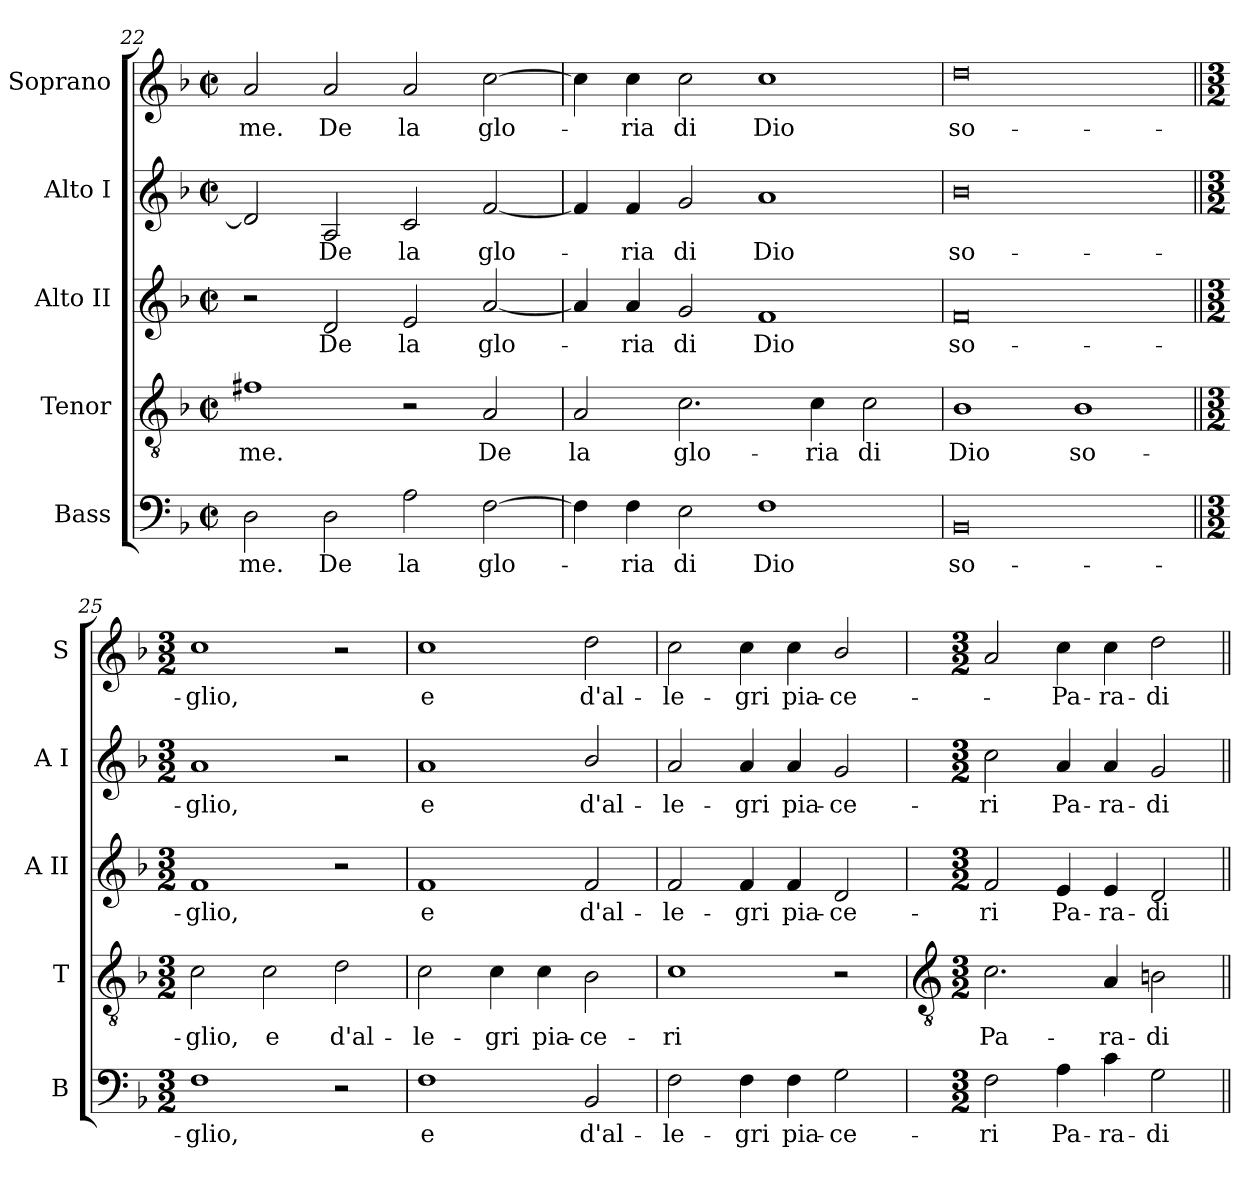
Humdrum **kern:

**kern	**text	**kern	**text	**kern	**text	**kern	**text	**kern	**text
*part5	*part5	*part4	*part4	*part3	*part3	*part2	*part2	*part1	*part1
*staff5	*staff5	*staff4	*staff4	*staff3	*staff3	*staff2	*staff2	*staff1	*staff1
*I"Bass	*	*I"Tenor	*	*I"Alto II	*	*I"Alto I	*	*I"Soprano	*
*I'B	*	*I'T	*	*I'A II	*	*I'A I	*	*I'S	*
*clefF4	*	*clefGv2	*	*clefG2	*	*clefG2	*	*clefG2	*
*k[b-]	*	*k[b-]	*	*k[b-]	*	*k[b-]	*	*k[b-]	*
*F:	*	*F:	*	*F:	*	*F:	*	*F:	*
*M4/2	*	*M4/2	*	*M4/2	*	*M4/2	*	*M4/2	*
*met(c|)	*	*met(c|)	*	*met(c|)	*	*met(c|)	*	*met(c|)	*
=22	=22	=22	=22	=22	=22	=22	=22	=22	=22
!	!LO:LY:b	!	!LO:LY:b	!	!	!	!	!	!LO:LY:b
2D	-me.	1f#X	-me.	2r	.	2d]	.	2a	-me.
!	!LO:LY:b	!	!	!	!LO:LY:b	!	!LO:LY:b	!	!LO:LY:b
2D	De	.	.	2d	De	2A	De	2a	De
!	!LO:LY:b	!	!	!	!LO:LY:b	!	!LO:LY:b	!	!LO:LY:b
2A	la	2r	.	2e	la	2c	la	2a	la
!	!LO:LY:b	!	!LO:LY:b	!	!LO:LY:b	!	!LO:LY:b	!	!LO:LY:b
[2F	glo-	2A	De	[2a	glo-	[2f	glo-	[2cc	glo-
=23	=23	=23	=23	=23	=23	=23	=23	=23	=23
!	!	!	!LO:LY:b	!	!	!	!	!	!
4F]	.	2A	la	4a]	.	4f]	.	4cc]	.
!	!LO:LY:b	!	!	!	!LO:LY:b	!	!LO:LY:b	!	!LO:LY:b
4F	ria	.	.	4a	ria	4f	ria	4cc	ria
!	!LO:LY:b	!	!LO:LY:b	!	!LO:LY:b	!	!LO:LY:b	!	!LO:LY:b
2E	di	2.c	glo-	2g	di	2g	di	2cc	di
!	!LO:LY:b	!	!	!	!LO:LY:b	!	!LO:LY:b	!	!LO:LY:b
1F	Dio	.	.	1f	Dio	1a	Dio	1cc	Dio
!	!	!	!LO:LY:b	!	!	!	!	!	!
.	.	4c	-ria	.	.	.	.	.	.
!	!	!	!LO:LY:b	!	!	!	!	!	!
.	.	2c	di	.	.	.	.	.	.
=24	=24	=24	=24	=24	=24	=24	=24	=24	=24
!	!LO:LY:b	!	!LO:LY:b	!	!LO:LY:b	!	!LO:LY:b	!	!LO:LY:b
0BB-	so-	1B-	Dio	0f	so-	0b-	so-	0dd	so-
!	!	!	!LO:LY:b	!	!	!	!	!	!
.	.	1B-	so-	.	.	.	.	.	.
=25||	=25||	=25||	=25||	=25||	=25||	=25||	=25||	=25||	=25||
*M3/2	*	*M3/2	*	*M3/2	*	*M3/2	*	*M3/2	*
!	!LO:LY:b	!	!LO:LY:b	!	!LO:LY:b	!	!LO:LY:b	!	!LO:LY:b
1F	-glio,	2c	-glio,	1f	-glio,	1a	-glio,	1cc	-glio,
!	!	!	!LO:LY:b	!	!	!	!	!	!
.	.	2c	e	.	.	.	.	.	.
!	!	!	!LO:LY:b	!	!	!	!	!	!
2r	.	2d	d'al-	2r	.	2r	.	2r	.
=26	=26	=26	=26	=26	=26	=26	=26	=26	=26
!	!LO:LY:b	!	!LO:LY:b	!	!LO:LY:b	!	!LO:LY:b	!	!LO:LY:b
1F	e	2c	-le-	1f	e	1a	e	1cc	e
!	!	!	!LO:LY:b	!	!	!	!	!	!
.	.	4c	-gri	.	.	.	.	.	.
!	!	!	!LO:LY:b	!	!	!	!	!	!
.	.	4c	pia-	.	.	.	.	.	.
!	!LO:LY:b	!	!LO:LY:b	!	!LO:LY:b	!	!LO:LY:b	!	!LO:LY:b
2BB-	d'al-	2B-	-ce-	2f	d'al-	2b-/	d'al-	2dd	d'al-
=27	=27	=27	=27	=27	=27	=27	=27	=27	=27
!	!LO:LY:b	!	!LO:LY:b	!	!LO:LY:b	!	!LO:LY:b	!	!LO:LY:b
2F	-le-	1c	-ri	2f	-le-	2a	-le-	2cc	-le-
!	!LO:LY:b	!	!	!	!LO:LY:b	!	!LO:LY:b	!	!LO:LY:b
4F	-gri	.	.	4f	-gri	4a	-gri	4cc	-gri
!	!LO:LY:b	!	!	!	!LO:LY:b	!	!LO:LY:b	!	!LO:LY:b
4F	pia-	.	.	4f	pia-	4a	pia-	4cc	pia-
!	!LO:LY:b	!	!	!	!LO:LY:b	!	!LO:LY:b	!	!LO:LY:b
2G	-ce-	2r	.	2d	-ce-	2g	-ce-	2b-/	-ce-
!!LO:LB:g=z
=28	=28	=28	=28	=28	=28	=28	=28	=28	=28
*	*	*clefGv2	*	*	*	*	*	*	*
*M3/2	*	*M3/2	*	*M3/2	*	*M3/2	*	*M3/2	*
!	!LO:LY:b	!	!LO:LY:b	!	!LO:LY:b	!	!LO:LY:b	!	!
2F	-ri	2.c	Pa-	2f	-ri	2cc	-ri	2a	.
!	!LO:LY:b	!	!	!	!LO:LY:b	!	!LO:LY:b	!	!LO:LY:b
4A	Pa-	.	.	4e	Pa-	4a	Pa-	4cc	-Pa-
!	!LO:LY:b	!	!LO:LY:b	!	!LO:LY:b	!	!LO:LY:b	!	!LO:LY:b
4c	-ra-	4A	-ra-	4e	-ra-	4a	-ra-	4cc	-ra-
!	!LO:LY:b	!	!LO:LY:b	!	!LO:LY:b	!	!LO:LY:b	!	!LO:LY:b
2G	-di-	2Bn	-di-	2d	-di-	2g	-di-	2dd	-di-
=||	=||	=||	=||	=||	=||	=||	=||	=||	=||
*-	*-	*-	*-	*-	*-	*-	*-	*-	*-
